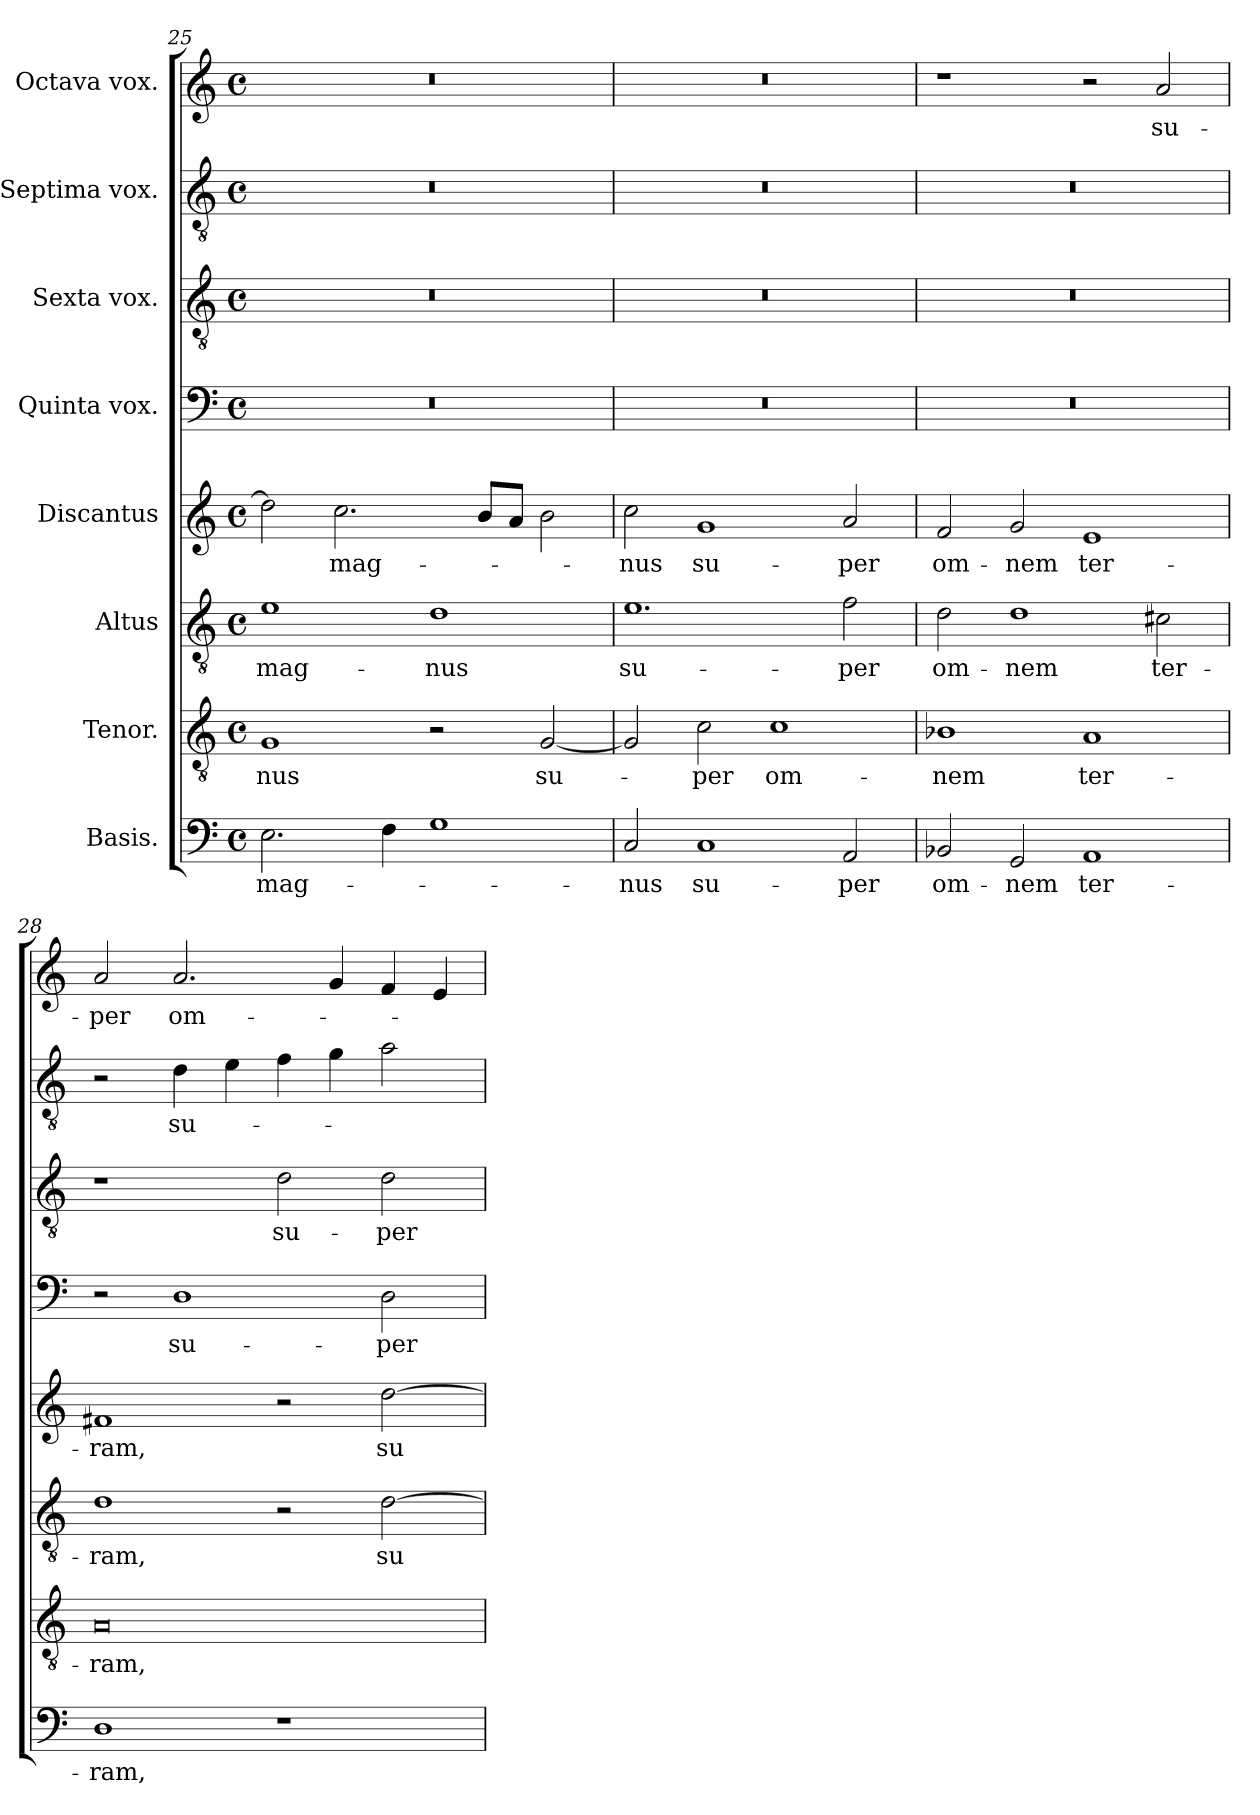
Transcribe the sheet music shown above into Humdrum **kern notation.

**kern	**text	**kern	**text	**kern	**text	**kern	**text	**kern	**text	**kern	**text	**kern	**text	**kern	**text
*part8	*part8	*part7	*part7	*part6	*part6	*part5	*part5	*part4	*part4	*part3	*part3	*part2	*part2	*part1	*part1
*staff8	*staff8	*staff7	*staff7	*staff6	*staff6	*staff5	*staff5	*staff4	*staff4	*staff3	*staff3	*staff2	*staff2	*staff1	*staff1
*I"Basis.	*	*I"Tenor.	*	*I"Altus	*	*I"Discantus	*	*I"Quinta vox.	*	*I"Sexta vox.	*	*I"Septima vox.	*	*I"Octava vox.	*
*clefF4	*	*clefGv2	*	*clefGv2	*	*clefG2	*	*clefF4	*	*clefGv2	*	*clefGv2	*	*clefG2	*
*k[]	*	*k[]	*	*k[]	*	*k[]	*	*k[]	*	*k[]	*	*k[]	*	*k[]	*
*M4/2	*	*M4/2	*	*M4/2	*	*M4/2	*	*M4/2	*	*M4/2	*	*M4/2	*	*M4/2	*
*met(c)	*	*met(c)	*	*met(c)	*	*met(c)	*	*met(c)	*	*met(c)	*	*met(c)	*	*met(c)	*
=25	=25	=25	=25	=25	=25	=25	=25	=25	=25	=25	=25	=25	=25	=25	=25
!	!LO:LY:b	!	!LO:LY:b	!	!LO:LY:b	!	!	!	!	!	!	!	!	!	!
2.E\	mag-	1G	-nus	1e	mag-	2dd\]	.	0r	.	0r	.	0r	.	0r	.
!	!	!	!	!	!	!	!LO:LY:b	!	!	!	!	!	!	!	!
.	.	.	.	.	.	2.cc\	mag-	.	.	.	.	.	.	.	.
4F\	.	.	.	.	.	.	.	.	.	.	.	.	.	.	.
!	!	!	!	!	!LO:LY:b	!	!	!	!	!	!	!	!	!	!
1G	.	2r	.	1d	-nus	.	.	.	.	.	.	.	.	.	.
.	.	.	.	.	.	8b/L	.	.	.	.	.	.	.	.	.
.	.	.	.	.	.	8a/J	.	.	.	.	.	.	.	.	.
!	!	!	!LO:LY:b	!	!	!	!	!	!	!	!	!	!	!	!
.	.	[2G/	su-	.	.	2b\	.	.	.	.	.	.	.	.	.
=26	=26	=26	=26	=26	=26	=26	=26	=26	=26	=26	=26	=26	=26	=26	=26
!	!LO:LY:b	!	!	!	!LO:LY:b	!	!LO:LY:b	!	!	!	!	!	!	!	!
2C/	-nus	2G/]	.	1.e	su-	2cc\	-nus	0r	.	0r	.	0r	.	0r	.
!	!LO:LY:b	!	!LO:LY:b	!	!	!	!LO:LY:b	!	!	!	!	!	!	!	!
1C	su-	2c\	-per	.	.	1g	su-	.	.	.	.	.	.	.	.
!	!	!	!LO:LY:b	!	!	!	!	!	!	!	!	!	!	!	!
.	.	1c	om-	.	.	.	.	.	.	.	.	.	.	.	.
!	!LO:LY:b	!	!	!	!LO:LY:b	!	!LO:LY:b	!	!	!	!	!	!	!	!
2AA/	-per	.	.	2f\	-per	2a/	-per	.	.	.	.	.	.	.	.
=27	=27	=27	=27	=27	=27	=27	=27	=27	=27	=27	=27	=27	=27	=27	=27
!	!LO:LY:b	!	!LO:LY:b	!	!LO:LY:b	!	!LO:LY:b	!	!	!	!	!	!	!	!
2BB-X/	om-	1B-X	-nem	2d\	om-	2f/	om-	0r	.	0r	.	0r	.	1r	.
!	!LO:LY:b	!	!	!	!LO:LY:b	!	!LO:LY:b	!	!	!	!	!	!	!	!
2GG/	-nem	.	.	1d	-nem	2g/	-nem	.	.	.	.	.	.	.	.
!	!LO:LY:b	!	!LO:LY:b	!	!	!	!LO:LY:b	!	!	!	!	!	!	!	!
1AA	ter-	1A	ter-	.	.	1e	ter-	.	.	.	.	.	.	2r	.
!	!	!	!	!	!LO:LY:b	!	!	!	!	!	!	!	!	!	!LO:LY:b
.	.	.	.	2c#X\	ter-	.	.	.	.	.	.	.	.	2a/	su-
=28	=28	=28	=28	=28	=28	=28	=28	=28	=28	=28	=28	=28	=28	=28	=28
!	!LO:LY:b	!	!LO:LY:b	!	!LO:LY:b	!	!LO:LY:b	!	!	!	!	!	!	!	!LO:LY:b
1D	-ram,	0A	-ram,	1d	-ram,	1f#X	-ram,	2r	.	1r	.	2r	.	2a/	-per
!	!	!	!	!	!	!	!	!	!LO:LY:b	!	!	!	!LO:LY:b	!	!LO:LY:b
.	.	.	.	.	.	.	.	1D	su-	.	.	4d\	su-	2.a/	om-
.	.	.	.	.	.	.	.	.	.	.	.	4e\	.	.	.
!	!	!	!	!	!	!	!	!	!	!	!LO:LY:b	!	!	!	!
1r	.	.	.	2r	.	2r	.	.	.	2d\	su-	4f\	.	.	.
.	.	.	.	.	.	.	.	.	.	.	.	4g\	.	4g/	.
!	!	!	!	!	!LO:LY:b	!	!LO:LY:b	!	!LO:LY:b	!	!LO:LY:b	!	!	!	!
.	.	.	.	[2d\	su-	[2dd\	su-	2D\	-per	2d\	-per	2a\	.	4f/	.
.	.	.	.	.	.	.	.	.	.	.	.	.	.	4e/	.
=	=	=	=	=	=	=	=	=	=	=	=	=	=	=	=
*-	*-	*-	*-	*-	*-	*-	*-	*-	*-	*-	*-	*-	*-	*-	*-
